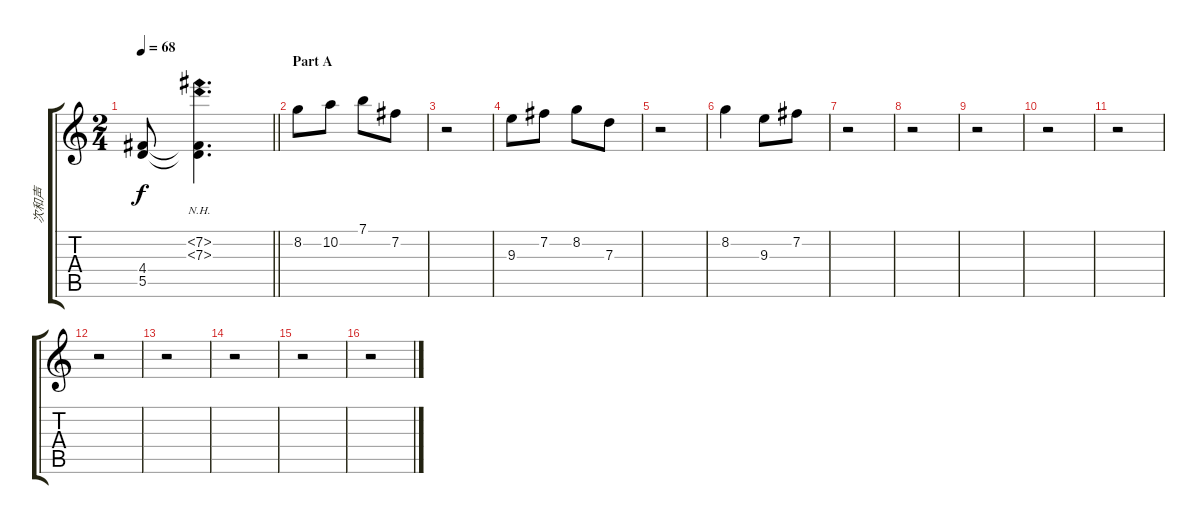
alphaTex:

\track ("次和声" "次和声") {instrument acousticguitarsteel}
\staff {score tabs}
\tuning (E4 B3 G3 D3 A2 E2) {hide}
\ts (2 4)
\tempo 68
\clef g2
\barLineRight lightlight
\ks c
(4.4{t} 5.5{t}).8{dy f} (7.2{nh} 7.3{nh} 4.4{t} 5.5{t}).4{d} |
\section ("" "Part A")
8.2.8 10.2.8 7.1.8 7.2.8 |
r.2 |
9.3.8 7.2.8 8.2.8 7.3.8 |
r.2 |
8.2.4 9.3.8 7.2.8 |
r.2 |
r.2 |
r.2 |
r.2 |
r.2 |
r.2 |
r.2 |
r.2 |
r.2 |
r.2
